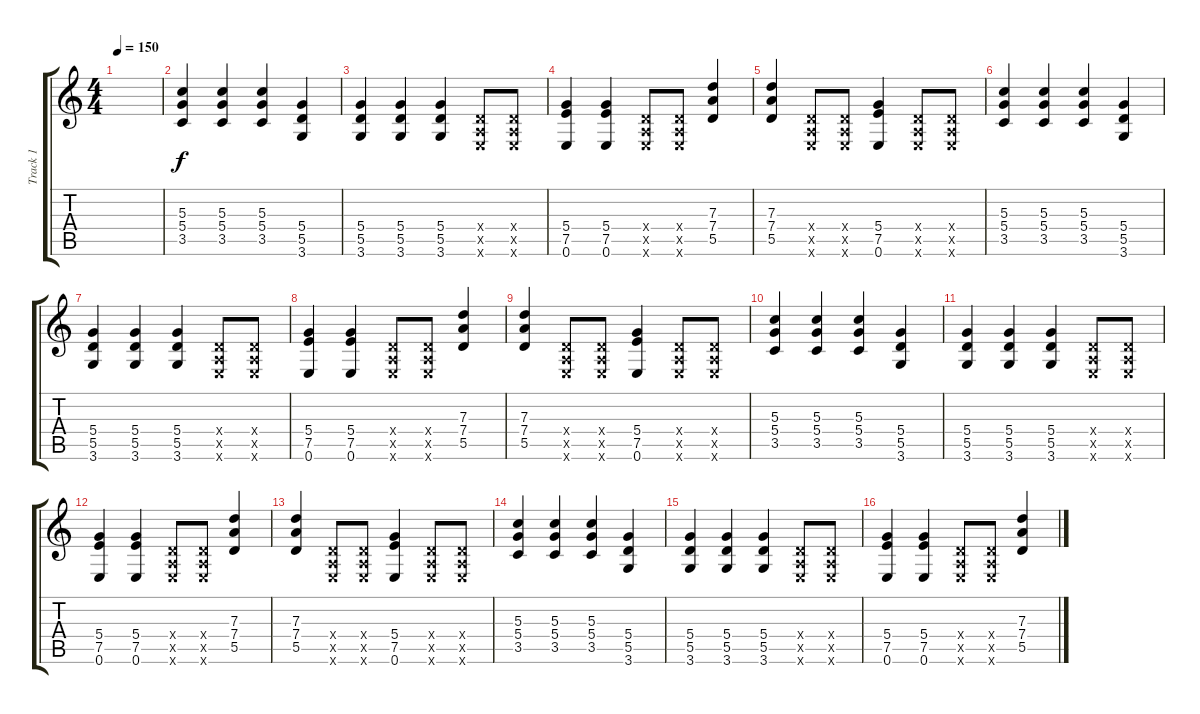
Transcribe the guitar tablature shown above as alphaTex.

\track ("Track 1" "Track 1") {instrument electricguitarclean}
\staff {score tabs}
\tuning (E4 B3 G3 D3 A2 E2) {hide}
\ts (4 4)
\tempo 150
\clef g2
\ks c
|
(5.3 5.4 3.5).4{instrument acousticguitarsteel} (5.3 5.4 3.5).4 (5.3 5.4 3.5).4 (5.4 5.5 3.6).4 |
(5.4 5.5 3.6).4 (5.4 5.5 3.6).4 (5.4 5.5 3.6).4 (0.4{x} 0.5{x} 0.6{x}).8 (0.4{x} 0.5{x} 0.6{x}).8 |
(5.4 7.5 0.6).4 (5.4 7.5 0.6).4 (0.4{x} 0.5{x} 0.6{x}).8 (0.4{x} 0.5{x} 0.6{x}).8 (7.3 7.4 5.5).4 |
(7.3 7.4 5.5).4 (0.4{x} 0.5{x} 0.6{x}).8 (0.4{x} 0.5{x} 0.6{x}).8 (5.4 7.5 0.6).4 (0.4{x} 0.5{x} 0.6{x}).8 (0.4{x} 0.5{x} 0.6{x}).8 |
(5.3 5.4 3.5).4 (5.3 5.4 3.5).4 (5.3 5.4 3.5).4 (5.4 5.5 3.6).4 |
(5.4 5.5 3.6).4 (5.4 5.5 3.6).4 (5.4 5.5 3.6).4 (0.4{x} 0.5{x} 0.6{x}).8 (0.4{x} 0.5{x} 0.6{x}).8 |
(5.4 7.5 0.6).4 (5.4 7.5 0.6).4 (0.4{x} 0.5{x} 0.6{x}).8 (0.4{x} 0.5{x} 0.6{x}).8 (7.3 7.4 5.5).4 |
(7.3 7.4 5.5).4 (0.4{x} 0.5{x} 0.6{x}).8 (0.4{x} 0.5{x} 0.6{x}).8 (5.4 7.5 0.6).4 (0.4{x} 0.5{x} 0.6{x}).8 (0.4{x} 0.5{x} 0.6{x}).8 |
(5.3 5.4 3.5).4 (5.3 5.4 3.5).4 (5.3 5.4 3.5).4 (5.4 5.5 3.6).4 |
(5.4 5.5 3.6).4 (5.4 5.5 3.6).4 (5.4 5.5 3.6).4 (0.4{x} 0.5{x} 0.6{x}).8 (0.4{x} 0.5{x} 0.6{x}).8 |
(5.4 7.5 0.6).4 (5.4 7.5 0.6).4 (0.4{x} 0.5{x} 0.6{x}).8 (0.4{x} 0.5{x} 0.6{x}).8 (7.3 7.4 5.5).4 |
(7.3 7.4 5.5).4 (0.4{x} 0.5{x} 0.6{x}).8 (0.4{x} 0.5{x} 0.6{x}).8 (5.4 7.5 0.6).4 (0.4{x} 0.5{x} 0.6{x}).8 (0.4{x} 0.5{x} 0.6{x}).8 |
(5.3 5.4 3.5).4 (5.3 5.4 3.5).4 (5.3 5.4 3.5).4 (5.4 5.5 3.6).4 |
(5.4 5.5 3.6).4 (5.4 5.5 3.6).4 (5.4 5.5 3.6).4 (0.4{x} 0.5{x} 0.6{x}).8 (0.4{x} 0.5{x} 0.6{x}).8 |
(5.4 7.5 0.6).4 (5.4 7.5 0.6).4 (0.4{x} 0.5{x} 0.6{x}).8 (0.4{x} 0.5{x} 0.6{x}).8 (7.3 7.4 5.5).4
